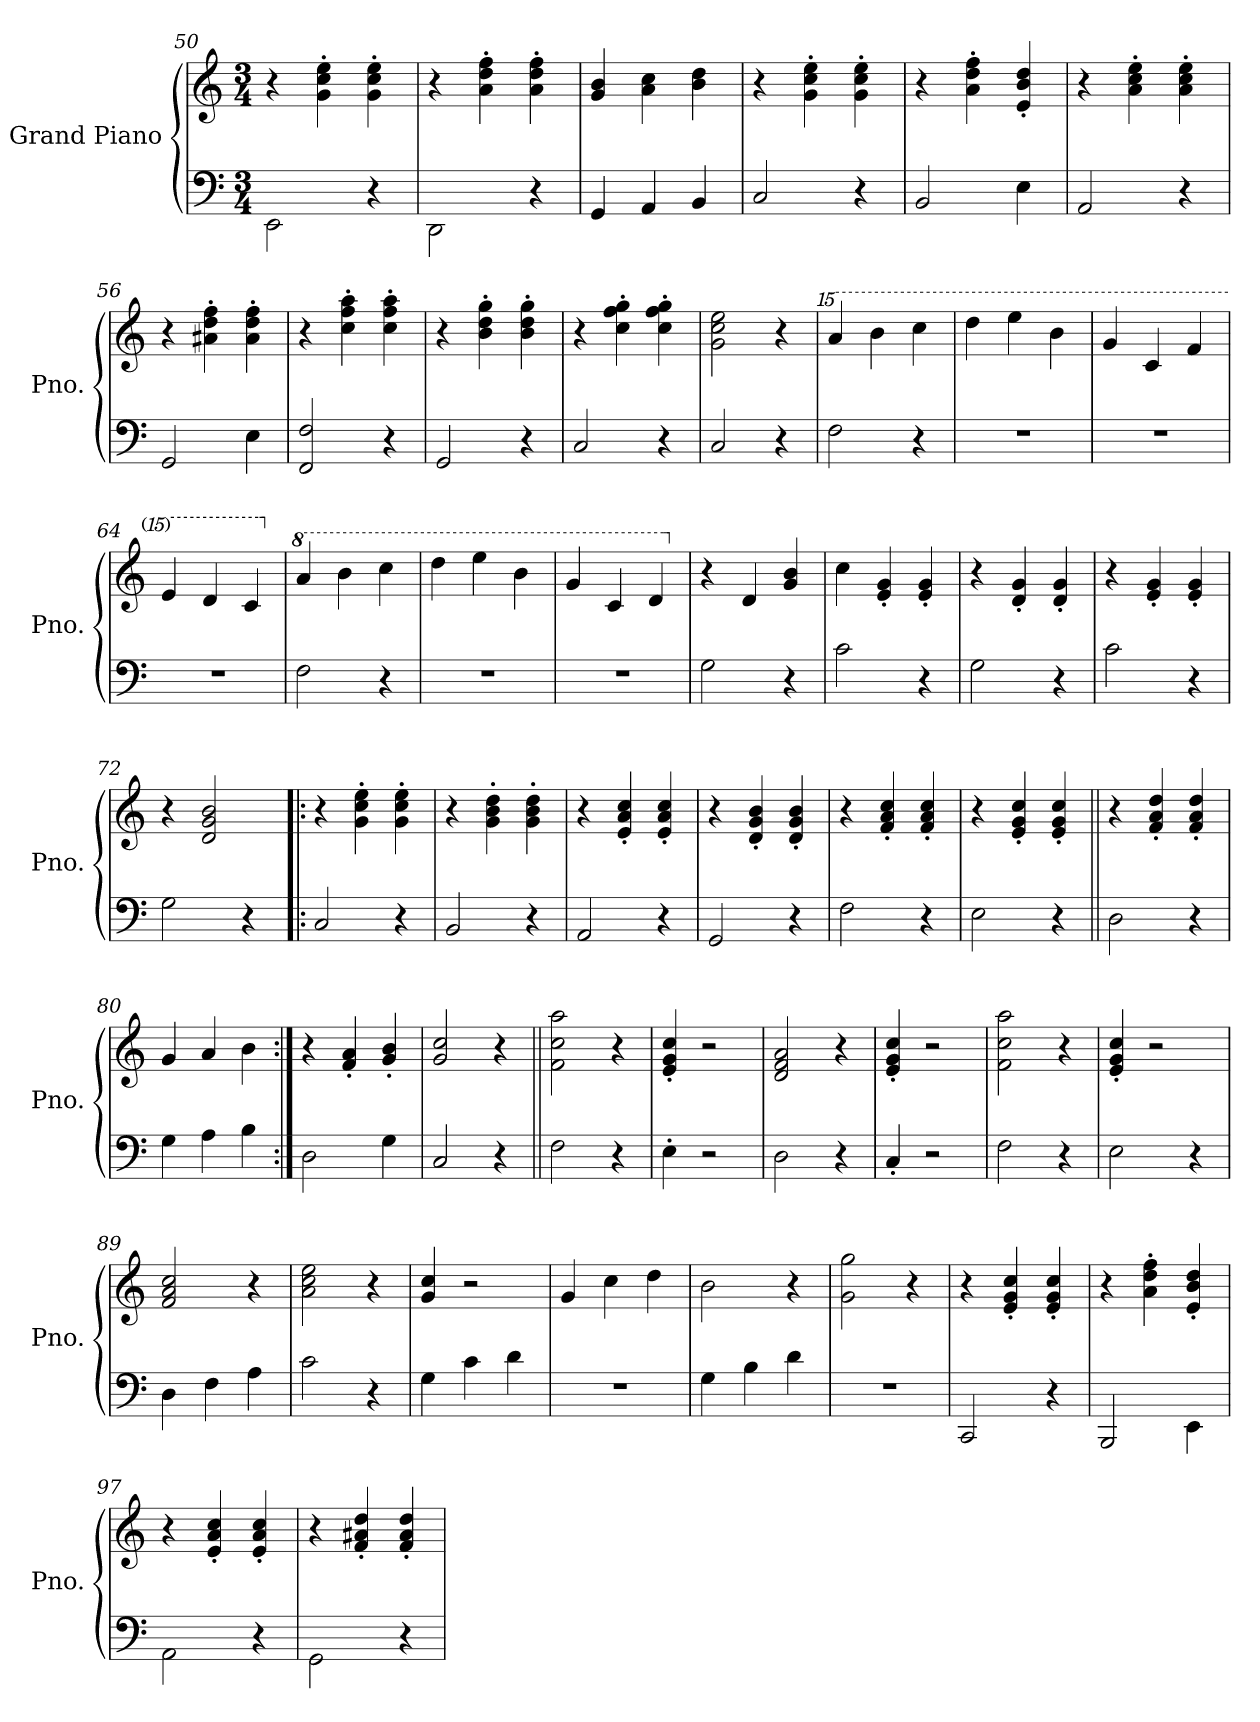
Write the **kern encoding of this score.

**kern	**kern
*part1	*part1
*staff2	*staff1
*I"Grand Piano	*
*I'Pno.	*
*clefF4	*clefG2
*k[]	*k[]
*M3/4	*M3/4
=50	=50
2EE\	4r
.	4g\' 4cc\' 4ee\'
4r	4g\' 4cc\' 4ee\'
=51	=51
2DD\	4r
.	4a\' 4dd\' 4ff\'
4r	4a\' 4dd\' 4ff\'
=52	=52
4GG/	4g/ 4b/
4AA/	4a\ 4cc\
4BB/	4b\ 4dd\
=53	=53
2C/	4r
.	4g\' 4cc\' 4ee\'
4r	4g\' 4cc\' 4ee\'
=54	=54
2BB/	4r
.	4a\' 4dd\' 4ff\'
4E\	4e/' 4b/' 4dd/'
=55	=55
2AA/	4r
.	4a\' 4cc\' 4ee\'
4r	4a\' 4cc\' 4ee\'
=56	=56
2GG/	4r
.	4a#X\' 4dd\' 4ff\'
4E\	4a#\' 4dd\' 4ff\'
!!LO:PB:g=z
=57	=57
2FF/ 2F/	4r
.	4cc\' 4ff\' 4aa\'
4r	4cc\' 4ff\' 4aa\'
=58	=58
2GG/	4r
.	4b\' 4dd\' 4gg\'
4r	4b\' 4dd\' 4gg\'
=59	=59
2C/	4r
.	4cc\' 4ff\' 4gg\'
4r	4cc\' 4ff\' 4gg\'
=60	=60
2C/	2g\ 2cc\ 2ee\
4r	4r
=61	=61
*15ma	*
*	*15ma
2ff\	4aaa/
.	4bbb\
4r	4cccc\
=62	=62
*X15ma	*
2.r	4dddd\
.	4eeee\
.	4bbb\
=63	=63
2.r	4ggg/
.	4ccc/
.	4fff/
=64	=64
2.r	4eee/
.	4ddd/
.	4ccc/
=65	=65
*8va	*
*	*X15ma
*	*8va
2f\	4aa/
.	4bb\
4r	4ccc\
=66	=66
*X8va	*
2.r	4ddd\
.	4eee\
.	4bb\
=67	=67
2.r	4gg/
.	4cc/
.	4dd/
!!LO:LB:g=z
=68	=68
*	*X8va
2G\	4r
.	4d/
4r	4g/ 4b/
=69	=69
2c\	4cc\
.	4e/' 4g/'
4r	4e/' 4g/'
=70	=70
2G\	4r
.	4d/' 4g/'
4r	4d/' 4g/'
=71	=71
2c\	4r
.	4e/' 4g/'
4r	4e/' 4g/'
=72	=72
2G\	4r
.	2d/ 2g/ 2b/
4r	.
=73!|:	=73!|:
2C/	4r
.	4g\' 4cc\' 4ee\'
4r	4g\' 4cc\' 4ee\'
=74	=74
2BB/	4r
.	4g\' 4b\' 4dd\'
4r	4g\' 4b\' 4dd\'
=75	=75
2AA/	4r
.	4e/' 4a/' 4cc/'
4r	4e/' 4a/' 4cc/'
=76	=76
2GG/	4r
.	4d/' 4g/' 4b/'
4r	4d/' 4g/' 4b/'
=77	=77
2F\	4r
.	4f/' 4a/' 4cc/'
4r	4f/' 4a/' 4cc/'
=78	=78
2E\	4r
.	4e/' 4g/' 4cc/'
4r	4e/' 4g/' 4cc/'
!!LO:LB:g=z
=79||	=79||
2D\	4r
.	4f/' 4a/' 4dd/'
4r	4f/' 4a/' 4dd/'
=80	=80
4G\	4g/
4A\	4a/
4B\	4b\
=81:|!	=81:|!
2D\	4r
.	4f/' 4a/'
4G\	4g/' 4b/'
=82	=82
2C/	2g/ 2cc/
4r	4r
=83||	=83||
2F\	2f\ 2cc\ 2aa\
4r	4r
=84	=84
4E'\	4e/' 4g/' 4cc/'
2r	2r
=85	=85
2D\	2d/ 2f/ 2a/
4r	4r
=86	=86
4C'/	4e/' 4g/' 4cc/'
2r	2r
=87	=87
2F\	2f\ 2cc\ 2aa\
4r	4r
=88	=88
2E\	4e/' 4g/' 4cc/'
.	2r
4r	.
=89	=89
4D\	2f/ 2a/ 2cc/
4F\	.
4A\	4r
=90	=90
2c\	2a\ 2cc\ 2ee\
4r	4r
!!LO:LB:g=z
=91	=91
4G\	4g/ 4cc/
4c\	2r
4d\	.
=92	=92
2.r	4g/
.	4cc\
.	4dd\
=93	=93
4G\	2b\
4B\	.
4d\	4r
=94	=94
2.r	2g\ 2gg\
.	4r
=95	=95
2CC/	4r
.	4e/' 4g/' 4cc/'
4r	4e/' 4g/' 4cc/'
=96	=96
2BBB/	4r
.	4a\' 4dd\' 4ff\'
4EE\	4e/' 4b/' 4dd/'
=97	=97
2AA\	4r
.	4e/' 4a/' 4cc/'
4r	4e/' 4a/' 4cc/'
=98	=98
2GG\	4r
.	4f/' 4a#X/' 4dd/'
4r	4f/' 4a#/' 4dd/'
=	=
*-	*-
